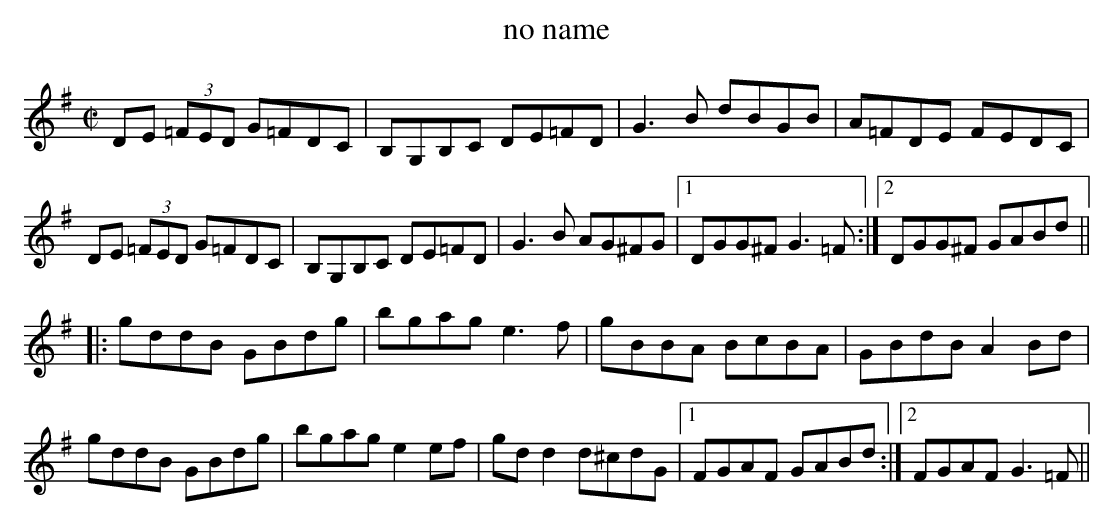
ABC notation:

X:1
T:no name
M:C|
K:G
DE (3=FED G=FDC|B,G,B,C DE=FD|G3B dBGB|A=FDE FEDC|
DE (3=FED G=FDC|B,G,B,C DE=FD|G3B AG^FG|1 DGG^F G3=F:|2 DGG^F GABd||
|:gddB GBdg|bgag e3f|gBBA BcBA|GBdB A2Bd|
gddB GBdg|bgag e2ef|gdd2 d^cdG|1 FGAF GABd:|2 FGAF G3=F||
